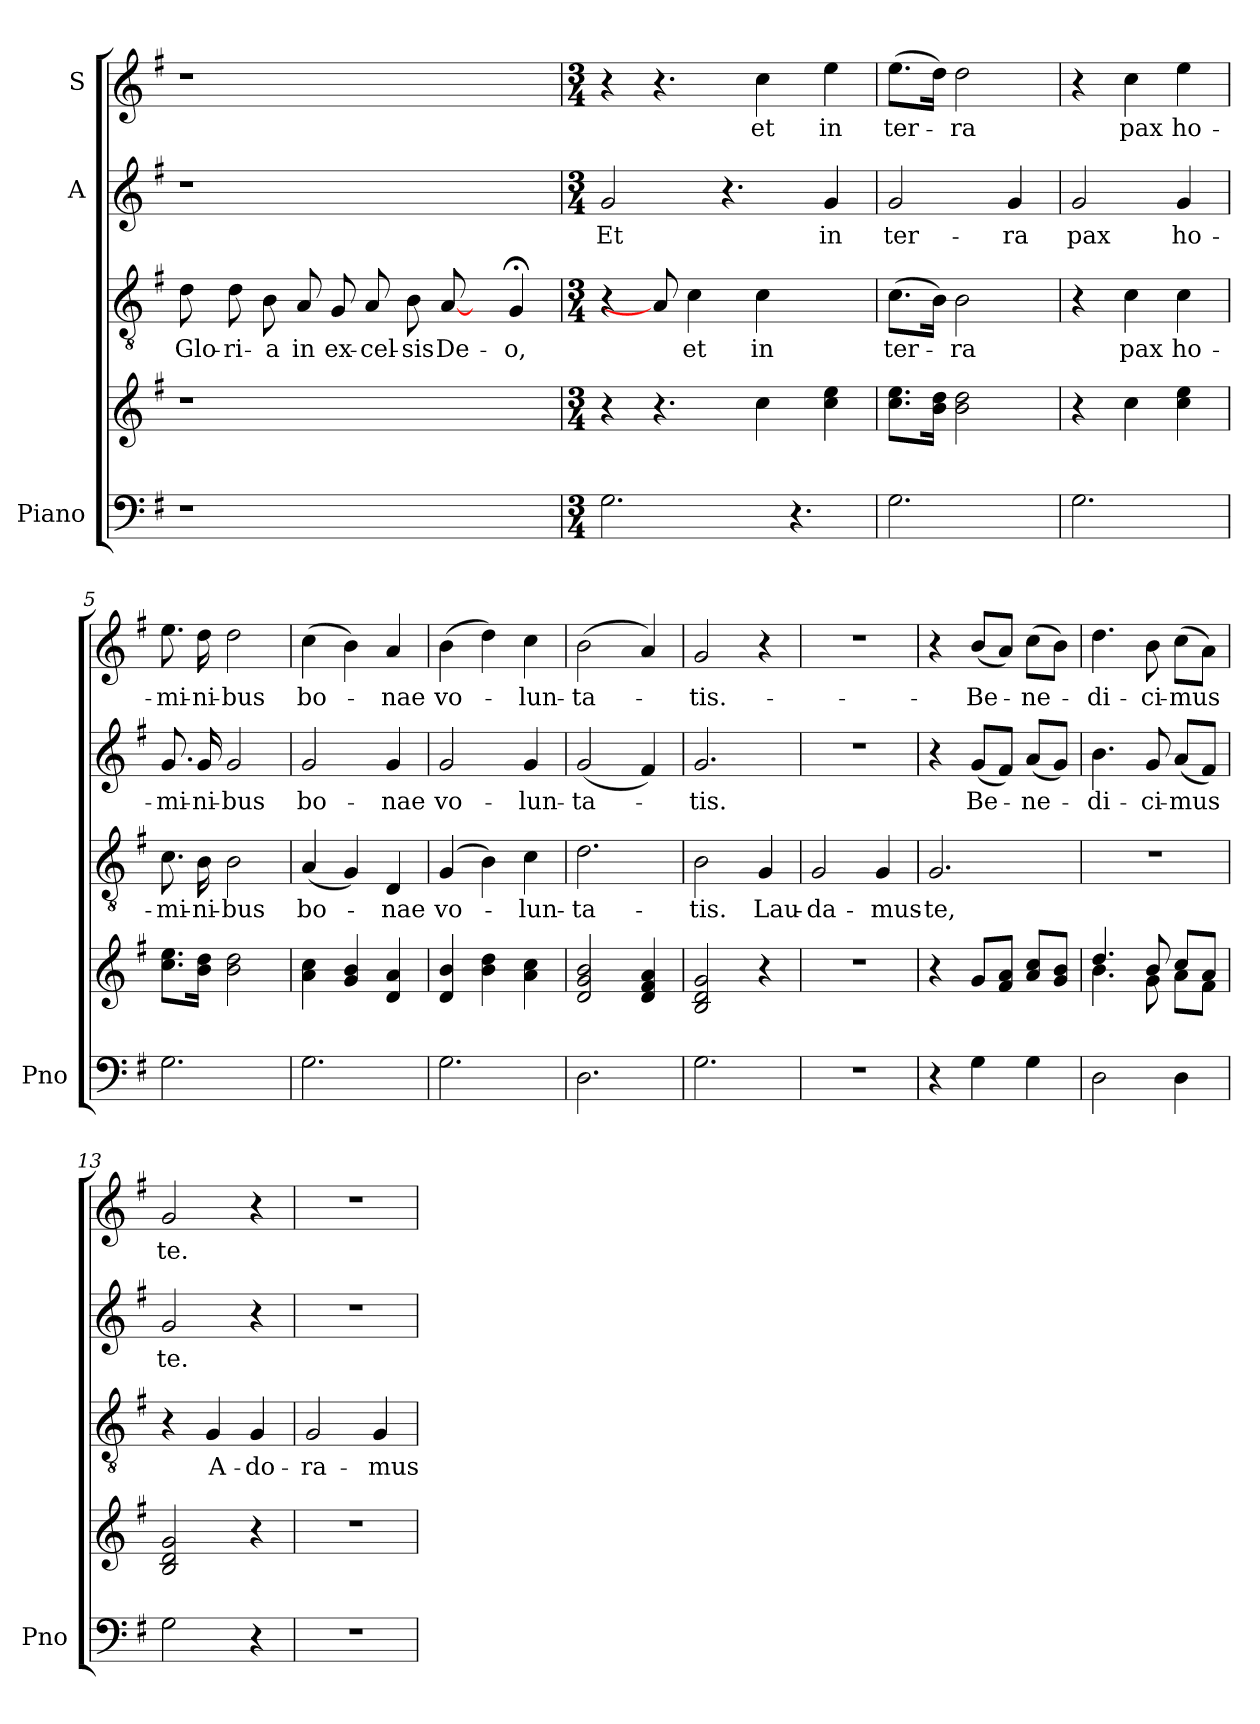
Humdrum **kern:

**kern	**kern	**kern	**text	**kern	**text	**kern	**text
*part4	*part4	*part3	*part3	*part2	*part2	*part1	*part1
*staff5	*staff4	*staff3	*staff3	*staff2	*staff2	*staff1	*staff1
*I"Piano	*	*	*	*I"A	*	*I"S	*
*I'Pno	*	*	*	*	*	*	*
*clefF4	*clefG2	*clefGv2	*	*clefG2	*	*clefG2	*
*k[f#]	*k[f#]	*k[f#]	*	*k[f#]	*	*k[f#]	*
*G:	*G:	*G:	*	*G:	*	*G:	*
=1	=1	=1	=1	=1	=1	=1	=1
1r	1r	8d	Glo-	1r	.	1r	.
.	.	8d	-ri-	.	.	.	.
.	.	8B	-a	.	.	.	.
.	.	8A	in	.	.	.	.
.	.	8G	ex-	.	.	.	.
.	.	8A	-cel-	.	.	.	.
.	.	8B	-sis	.	.	.	.
.	.	[8A	De-	.	.	.	.
4.ryy	4.ryy	8ryy	.	4.ryy	.	4.ryy	.
.	.	4G;<	-o,	.	.	.	.
!!LO:LB:g=z
=2	=2	=2	=2	=2	=2	=2	=2
*M3/4	*M3/4	*M3/4	*	*M3/4	*	*M3/4	*
2.G\	4r	4r	.	2g/	Et	4r	.
.	4.r	8A]	.	.	.	4.r	.
.	.	4c\	et	.	.	.	.
.	.	.	.	4.r	.	.	.
.	4cc\	4c\	in	.	.	4cc\	et
4.r	.	.	.	.	.	.	.
.	4cc\ 4ee\	4ryy	.	4g/	in	4ee\	in
=3	=3	=3	=3	=3	=3	=3	=3
2.G\	8.cc\ 8.ee\L	(8.c\L	ter-	2g/	ter-	(8.ee\L	ter-
.	16b\ 16dd\Jk	16B\Jk)	.	.	.	16dd\Jk)	.
.	2b\ 2dd\	2B\	-ra	.	.	2dd\	-ra
.	.	.	.	4g/	-ra	.	.
=4	=4	=4	=4	=4	=4	=4	=4
2.G\	4r	4r	.	2g/	pax	4r	.
.	4cc\	4c\	pax	.	.	4cc\	pax
.	4cc\ 4ee\	4c\	ho-	4g/	ho-	4ee\	ho-
=5	=5	=5	=5	=5	=5	=5	=5
2.G\	8.cc\ 8.ee\L	8.c\	-mi-	8.g/	-mi-	8.ee\	-mi-
.	16b\ 16dd\Jk	16B\	-ni-	16g/	-ni-	16dd\	-ni-
.	2b\ 2dd\	2B\	-bus	2g/	-bus	2dd\	-bus
=6	=6	=6	=6	=6	=6	=6	=6
2.G\	4a\ 4cc\	(4A/	bo-	2g/	bo-	(4cc\	bo-
.	4g/ 4b/	4G/)	.	.	.	4b\)	.
.	4d/ 4a/	4D/	-nae	4g/	-nae	4a/	-nae
=7	=7	=7	=7	=7	=7	=7	=7
2.G\	4d/ 4b/	(4G/	vo-	2g/	vo-	(4b\	vo-
.	4b\ 4dd\	4B\)	.	.	.	4dd\)	.
.	4a\ 4cc\	4c\	-lun-	4g/	-lun-	4cc\	-lun-
=8	=8	=8	=8	=8	=8	=8	=8
2.D\	2d/ 2g/ 2b/	2.d\	-ta-	(2g/	-ta-	(2b\	-ta-
.	4d/ 4f#/ 4a/	.	.	4f#/)	.	4a/)	.
!!LO:PB:g=z
=9	=9	=9	=9	=9	=9	=9	=9
2.G\	2B/ 2d/ 2g/	2B\	-tis.	2.g/	-tis.	2g/	-tis.-
.	4r	4G/	Lau-	.	.	4r	.
=10	=10	=10	=10	=10	=10	=10	=10
2.r	2.r	2G/	-da-	2.r	.	2.r	.
.	.	4G/	-mus-	.	.	.	.
=11	=11	=11	=11	=11	=11	=11	=11
4r	4r	2.G/	-te,	4r	.	4r	.
4G\	8g/L	.	.	(8g/L	Be-	(8b/L	-Be-
.	8f#/ 8a/J	.	.	8f#/J)	.	8a/J)	.
4G\	8a/ 8cc/L	.	.	(8a/L	-ne-	(8cc\L	-ne-
.	8g/ 8b/J	.	.	8g/J)	.	8b\J)	.
=12	=12	=12	=12	=12	=12	=12	=12
*	*^	*	*	*	*	*	*
2D\	4.b\	4.dd/	2.r	.	4.b\	-di-	4.dd\	-di-
.	8g\	8b/	.	.	8g/	-ci-	8b\	-ci-
4D\	8a\L	8cc/L	.	.	(8a/L	-mus	(8cc\L	-mus
.	8f#\J	8a/J	.	.	8f#/J)	.	8a\J)	.
*	*v	*v	*	*	*	*	*	*
=13	=13	=13	=13	=13	=13	=13	=13
2G\	2B/ 2d/ 2g/	4r	.	2g/	te.	2g/	te.
.	.	4G/	A-	.	.	.	.
4r	4r	4G/	-do-	4r	.	4r	.
=14	=14	=14	=14	=14	=14	=14	=14
2.r	2.r	2G/	-ra-	2.r	.	2.r	.
.	.	4G/	-mus	.	.	.	.
=	=	=	=	=	=	=	=
*-	*-	*-	*-	*-	*-	*-	*-
